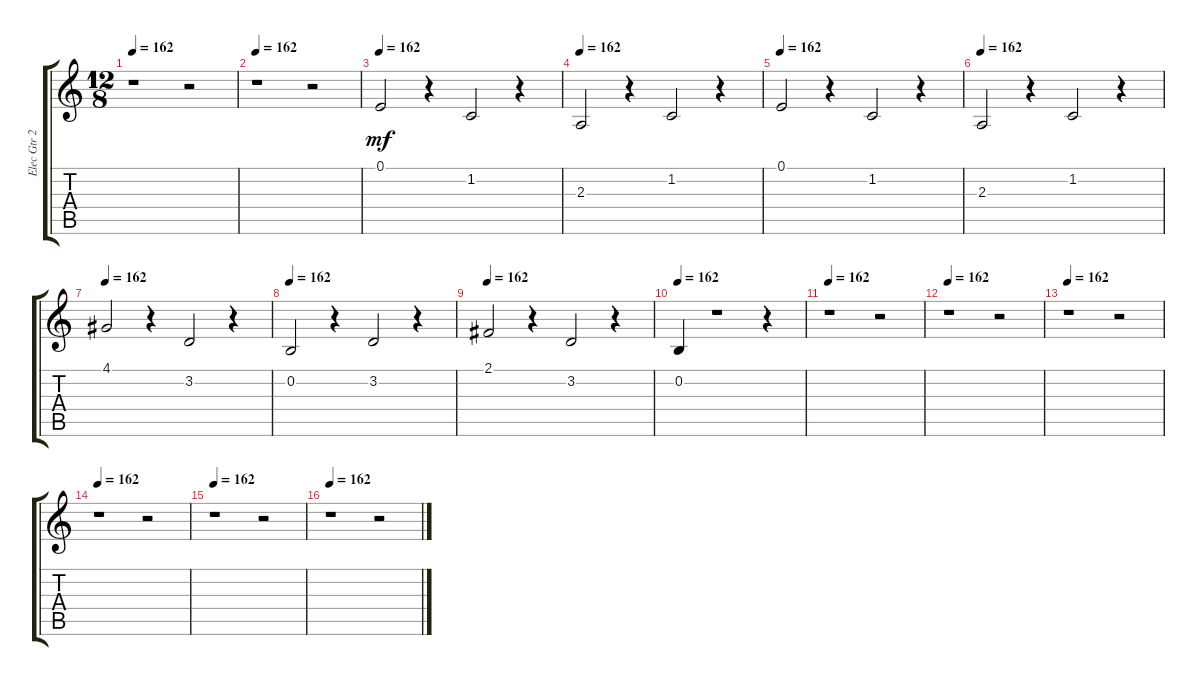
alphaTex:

\track ("Elec Gtr 2" "Elec Gtr 2") {instrument synthbrass1}
\staff {score tabs}
\tuning (E4 B3 G3 D3 A2 E2) {hide}
\ts (12 8)
\tempo 162
\clef g2
\ks c
r.1{dy mf} r.2 |
\tempo 162
r.1 r.2 |
\tempo 162
0.1.2{volume 14} r.4 1.2.2 r.4 |
\tempo 162
2.3.2 r.4 1.2.2 r.4 |
\tempo 162
0.1.2 r.4 1.2.2 r.4 |
\tempo 162
2.3.2 r.4 1.2.2 r.4 |
\tempo 162
4.1.2 r.4 3.2.2 r.4 |
\tempo 162
0.2.2 r.4 3.2.2 r.4 |
\tempo 162
2.1.2 r.4 3.2.2 r.4 |
\tempo 162
0.2.4 r.1 r.4 |
\tempo 162
r.1 r.2 |
\tempo 162
r.1 r.2 |
\tempo 162
r.1 r.2 |
\tempo 162
r.1 r.2 |
\tempo 162
r.1 r.2 |
\tempo 162
r.1 r.2
